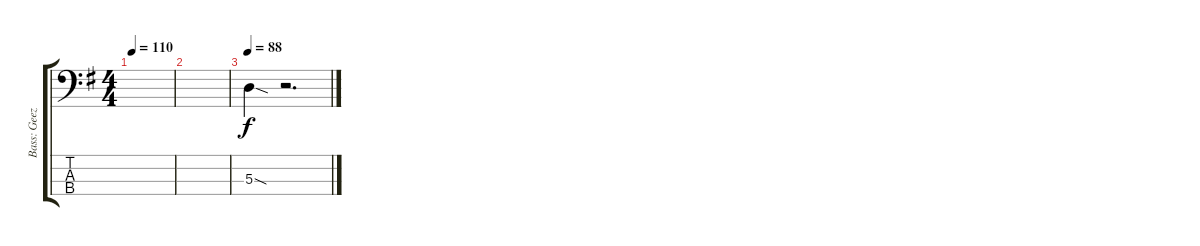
\track ("Bass: Geezer" "Bass: Geez") {instrument electricbassfinger}
\staff {score tabs}
\tuning (G2 D2 A1 E1) {hide}
\ts (4 4)
\tempo 110
\clef f4
\ks g
|
|
\tempo 88
5.3{sod}.4 r.2{d}
